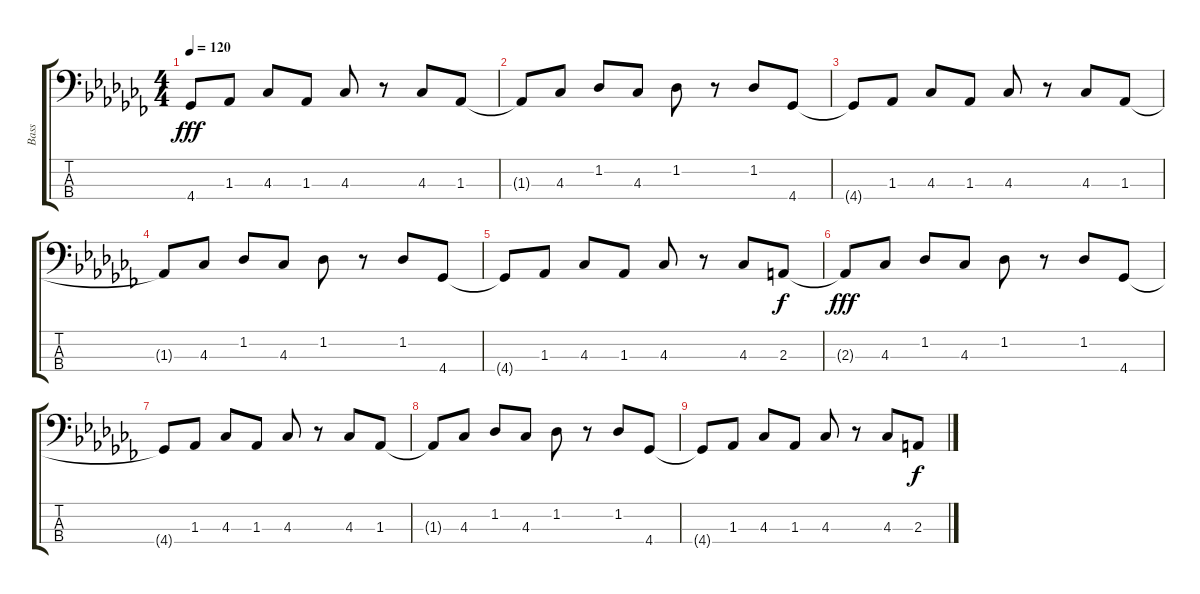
\track ("Bass" "Bass") {instrument slapbass1}
\staff {score tabs}
\tuning (F2 C2 G1 D1) {hide}
\ts (4 4)
\tempo 120
\clef f4
\ks abminor
4.4{t}.8{dy fff} 1.3.8 4.3.8 1.3.8 4.3.8 r.8 4.3.8 1.3.8 |
1.3{t}.8 4.3.8 1.2.8 4.3.8 1.2.8 r.8 1.2.8 4.4.8 |
4.4{t}.8 1.3.8 4.3.8 1.3.8 4.3.8 r.8 4.3.8 1.3.8 |
1.3{t}.8 4.3.8 1.2.8 4.3.8 1.2.8 r.8 1.2.8 4.4.8 |
4.4{t}.8 1.3.8 4.3.8 1.3.8 4.3.8 r.8 4.3.8 2.3.8{dy f} |
2.3{t}.8{dy fff} 4.3.8 1.2.8 4.3.8 1.2.8 r.8 1.2.8 4.4.8 |
4.4{t}.8 1.3.8 4.3.8 1.3.8 4.3.8 r.8 4.3.8 1.3.8 |
1.3{t}.8 4.3.8 1.2.8 4.3.8 1.2.8 r.8 1.2.8 4.4.8 |
4.4{t}.8 1.3.8 4.3.8 1.3.8 4.3.8 r.8 4.3.8 2.3.8{dy f}
